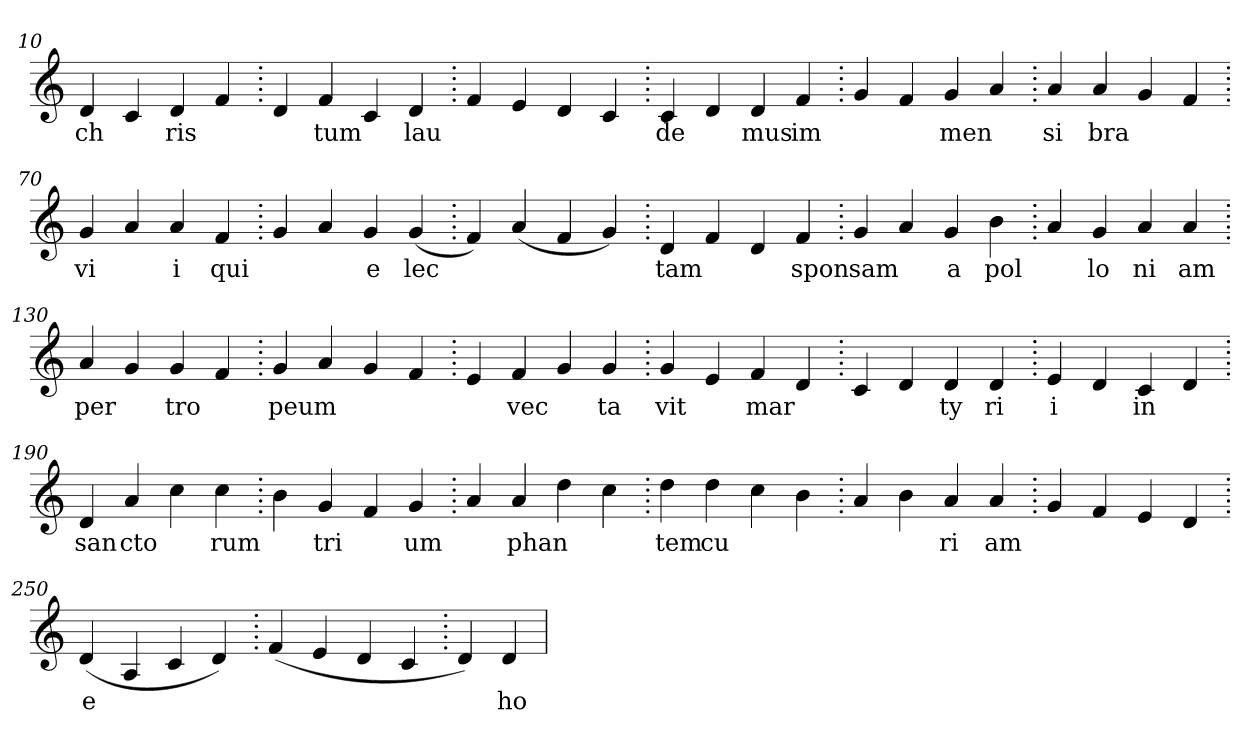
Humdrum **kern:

**kern	**text
*part1	*part1
*staff1	*staff1
*clefG2	*
=10.	=10.
4d	ch
4c	.
4d	ris
4f	.
=20.	=20.
4d	.
4f	tum
4c	.
4d	lau
=30.	=30.
4f	.
4e	.
4d	.
4c	.
=40.	=40.
4c	de
4d	.
4d	mus
4f	im
=50.	=50.
4g	.
4f	.
4g	men
4a	.
=60.	=60.
4a	si
4a	bra
4g	.
4f	.
=70.	=70.
4g	vi
4a	.
4a	i
4f	qui
=80.	=80.
4g	.
4a	.
4g	e
(>4g	lec
=90.	=90.
4f)	.
(>4a	.
4f	.
4g)	.
=100.	=100.
4d	tam
4f	.
4d	.
4f	spon
=110.	=110.
4g	sam
4a	.
4g	a
4b	pol
=120.	=120.
4a	.
4g	lo
4a	ni
4a	am
=130.	=130.
4a	per
4g	.
4g	tro
4f	.
=140.	=140.
4g	peum
4a	.
4g	.
4f	.
=150.	=150.
4e	.
4f	vec
4g	.
4g	ta
=160.	=160.
4g	vit
4e	.
4f	mar
4d	.
=170.	=170.
4c	.
4d	.
4d	ty
4d	ri
=180.	=180.
4e	i
4d	.
4c	in
4d	.
=190.	=190.
4d	san
4a	cto
4cc	.
4cc	rum
=200.	=200.
4b	.
4g	tri
4f	.
4g	um
=210.	=210.
4a	.
4a	phan
4dd	.
4cc	.
=220.	=220.
4dd	tem
4dd	cu
4cc	.
4b	.
=230.	=230.
4a	.
4b	.
4a	ri
4a	am
=240.	=240.
4g	.
4f	.
4e	.
4d	.
=250.	=250.
(>4d	e
4A	.
4c	.
4d)	.
=260.	=260.
(>4f	.
4e	.
4d	.
4c	.
=270.	=270.
4d)	.
4d	ho
=	=
*-	*-
